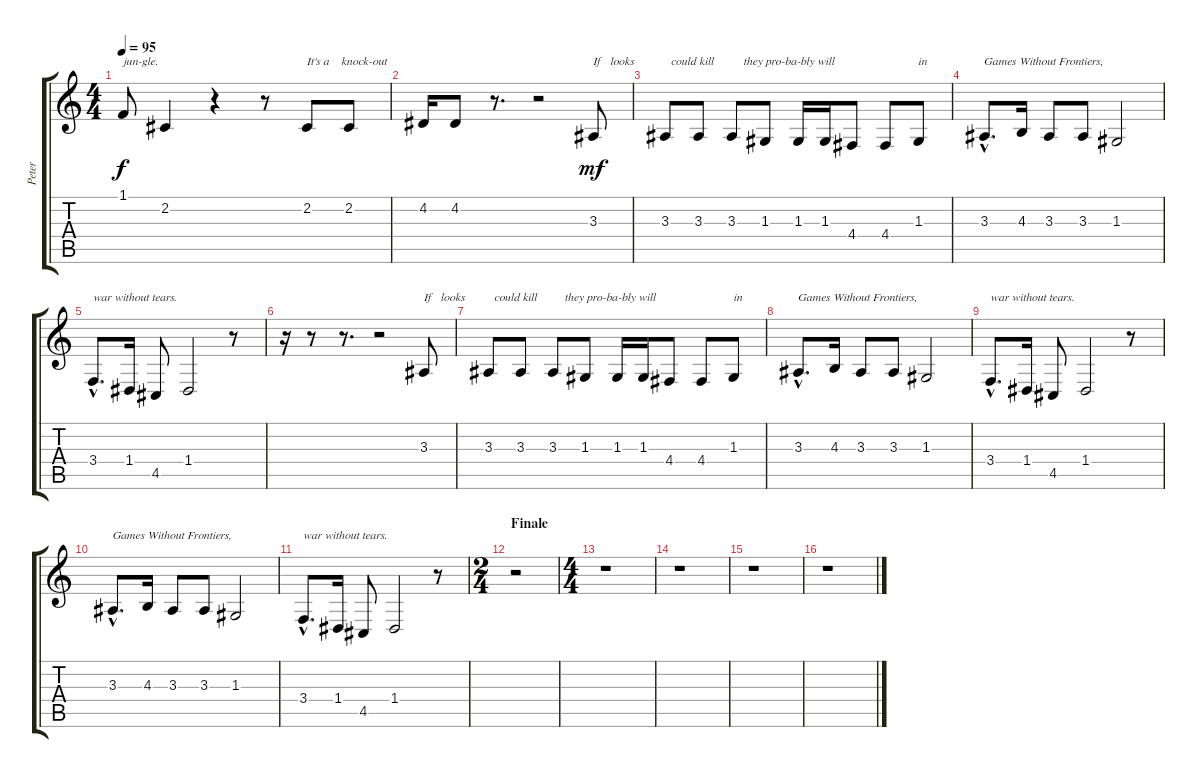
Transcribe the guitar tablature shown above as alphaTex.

\track ("Peter" "Peter") {instrument sitar}
\staff {score tabs}
\tuning (E4 B3 G3 D3 A2 E2) {hide}
\ts (4 4)
\tempo 95
\clef g2
\ks c
1.1.8{txt "jun-gle." dy f} 2.2.4 r.4 r.8 2.2.8{txt "It's a    knock-out"} 2.2.8 |
4.2.16 4.2.8 r.8{d} r.2 3.3.8{txt "If   looks" dy mf} |
3.3.8{txt "  could kill"} 3.3.8 3.3.8{txt "    they pro-ba-bly will"} 1.3.8 1.3.16 1.3.16 4.4.8 4.4.8 1.3.8{txt "in"} |
3.3{hac}.8{d txt "Games Without Frontiers,"} 4.3.16 3.3.8 3.3.8 1.3.2 |
3.4{hac}.8{d txt "war without tears."} 1.4.16 4.5.8 1.4.2 r.8 |
r.16 r.8 r.8{d} r.2 3.3.8{txt "If   looks"} |
3.3.8{txt "  could kill"} 3.3.8 3.3.8{txt "    they pro-ba-bly will"} 1.3.8 1.3.16 1.3.16 4.4.8 4.4.8 1.3.8{txt "in"} |
3.3{hac}.8{d txt "Games Without Frontiers,"} 4.3.16 3.3.8 3.3.8 1.3.2 |
3.4{hac}.8{d txt "war without tears."} 1.4.16 4.5.8 1.4.2 r.8 |
3.3{hac}.8{d txt "Games Without Frontiers,"} 4.3.16 3.3.8 3.3.8 1.3.2 |
3.4{hac}.8{d txt "war without tears."} 1.4.16 4.5.8 1.4.2 r.8 |
\ts (2 4)
\section ("" "Finale")
r.2 |
\ts (4 4)
r.1 |
r.1 |
r.1 |
r.1
